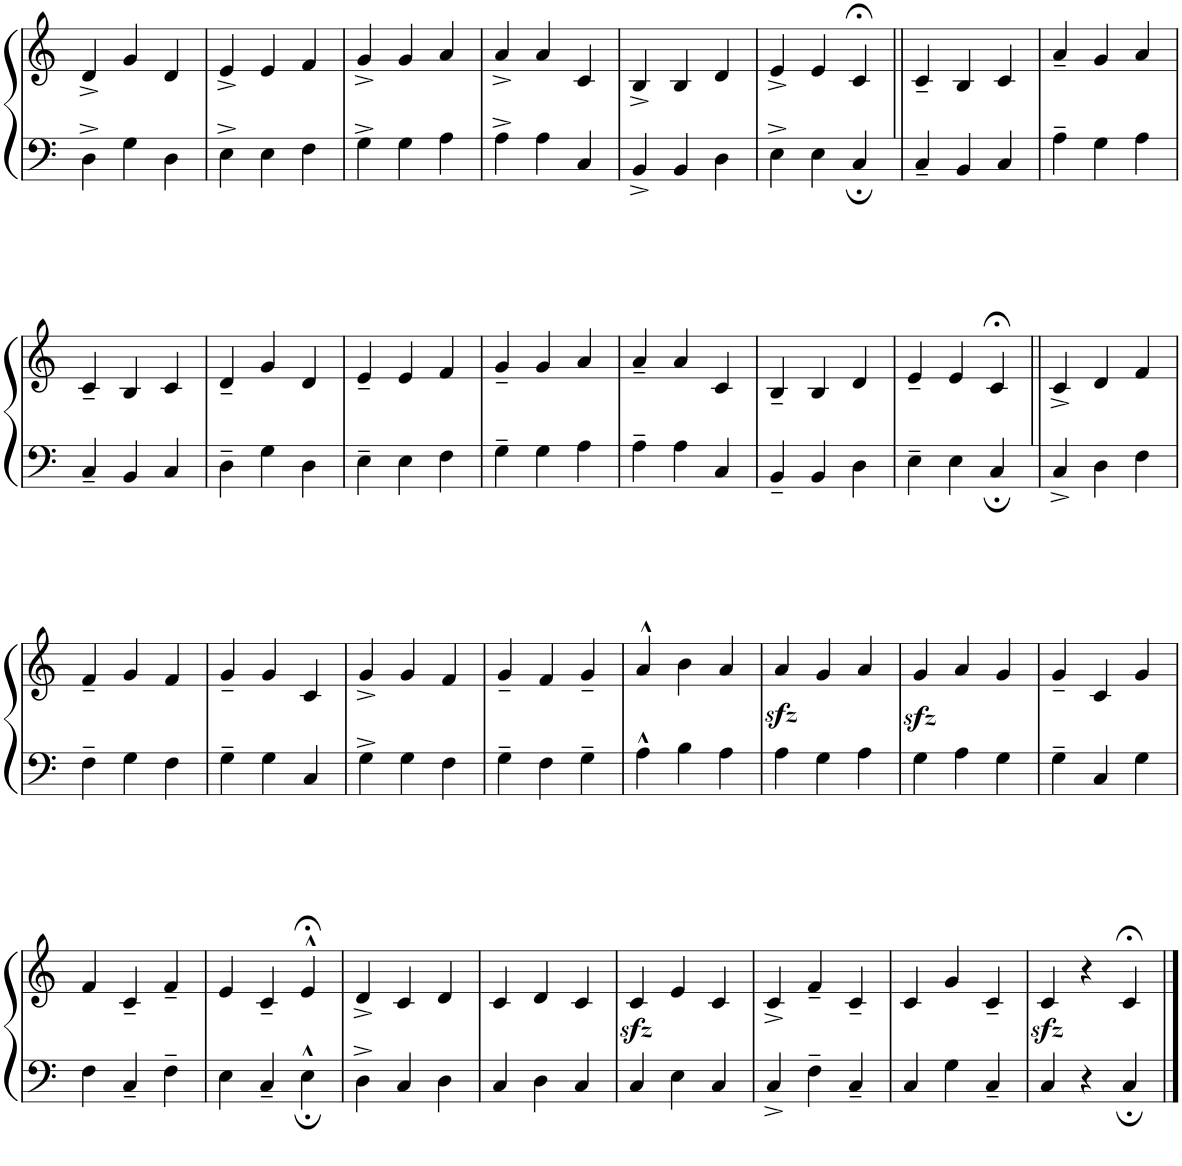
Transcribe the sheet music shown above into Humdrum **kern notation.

**kern	**kern
*part1	*part1
*staff2	*staff1
*I"Piano	*
*I'Pno	*
!!LO:PB:g=z
*clefF4	*clefG2
*k[]	*k[]
*M3/4	*M3/4
=87	=87
4D^\	4d^/
4G\	4g/
4D\	4d/
=88	=88
4E^\	4e^/
4E\	4e/
4F\	4f/
=89	=89
4G^\	4g^/
4G\	4g/
4A\	4a/
=90	=90
4A^\	4a^/
4A\	4a/
4C/	4c/
=91	=91
4BB^/	4B^/
4BB/	4B/
4D\	4d/
=92	=92
4E^\	4e^/
4E\	4e/
4C;/	4c;</
=93||	=93||
4C~/	4c~/
4BB/	4B/
4C/	4c/
=94	=94
4A~\	4a~/
4G\	4g/
4A\	4a/
!!LO:LB:g=z
=95	=95
4C~/	4c~/
4BB/	4B/
4C/	4c/
=96	=96
4D~\	4d~/
4G\	4g/
4D\	4d/
=97	=97
4E~\	4e~/
4E\	4e/
4F\	4f/
=98	=98
4G~\	4g~/
4G\	4g/
4A\	4a/
=99	=99
4A~\	4a~/
4A\	4a/
4C/	4c/
=100	=100
4BB~/	4B~/
4BB/	4B/
4D\	4d/
=101	=101
4E~\	4e~/
4E\	4e/
4C;/	4c;</
=102||	=102||
4C^/	4c^/
4D\	4d/
4F\	4f/
!!LO:LB:g=z
=103	=103
4F~\	4f~/
4G\	4g/
4F\	4f/
=104	=104
4G~\	4g~/
4G\	4g/
4C/	4c/
=105	=105
4G^\	4g^/
4G\	4g/
4F\	4f/
=106	=106
4G~\	4g~/
4F\	4f/
4G~\	4g~/
=107	=107
4A^^\	4a^^/
4B\	4b\
4A\	4a/
=108	=108
4A\	4azz</
4G\	4g/
4A\	4a/
=109	=109
4G\	4gzz</
4A\	4a/
4G\	4g/
=110	=110
4G~\	4g~/
4C/	4c/
4G\	4g/
!!LO:LB:g=z
=111	=111
4F\	4f/
4C~/	4c~/
4F~\	4f~/
=112	=112
4E\	4e/
4C~/	4c~/
4E;^^\	4e;<^^/
=113	=113
4D^\	4d^/
4C/	4c/
4D\	4d/
=114	=114
4C/	4c/
4D\	4d/
4C/	4c/
=115	=115
4C/	4czz</
4E\	4e/
4C/	4c/
=116	=116
4C^/	4c^/
4F~\	4f~/
4C~/	4c~/
=117	=117
4C/	4c/
4G\	4g/
4C~/	4c~/
=118	=118
4C/	4czz</
4r	4r
4C;/	4c;</
==	==
*-	*-
